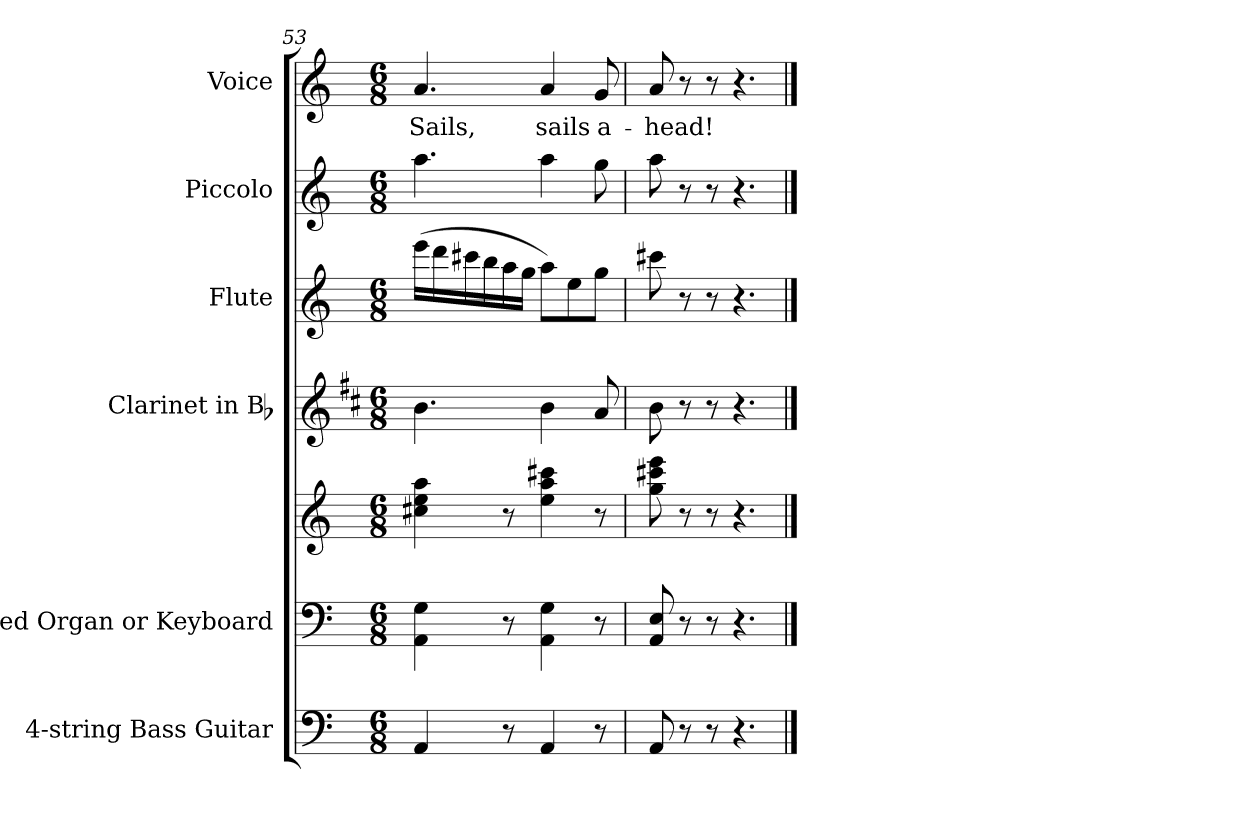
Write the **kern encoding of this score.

**kern	**kern	**kern	**kern	**kern	**kern	**kern	**text
*part6	*part5	*part5	*part4	*part3	*part2	*part1	*part1
*staff7	*staff6	*staff5	*staff4	*staff3	*staff2	*staff1	*staff1
*I"4-string Bass Guitar	*I"Reed Organ or Keyboard	*	*I"Clarinet in Bb	*I"Flute	*I"Piccolo	*I"Voice	*
*I'Bass	*I'R. Organ	*	*I'Cl.	*I'Fl.	*I'Picc.	*I'Voice	*
*clefF4	*clefF4	*clefG2	*clefG2	*clefG2	*clefG2	*clefG2	*
*ITrd7c12	*	*	*ITrd1c2	*	*ITrd-7c-12	*	*
*k[]	*k[]	*k[]	*k[]	*k[]	*k[]	*k[]	*
*C:	*C:	*C:	*C:	*C:	*C:	*C:	*
*M6/8	*M6/8	*M6/8	*M6/8	*M6/8	*M6/8	*M6/8	*
=53	=53	=53	=53	=53	=53	=53	=53
!	!	!	!	!	!	!	!LO:LY:b:color=#000000
4AAAi/	4AAi\ 4Gi	4cc#Xi\ 4eei 4aai	4.ai\	(16eeei\LL	4.aaai\	4.ai/	Sails,
.	.	.	.	16dddi\	.	.	.
.	.	.	.	16ccc#Xi\	.	.	.
.	.	.	.	16bbi\	.	.	.
8r	8r	8r	.	16aai\	.	.	.
.	.	.	.	16ggi\JJ	.	.	.
!	!	!	!	!	!	!	!LO:LY:b:color=#000000
4AAAi/	4AAi\ 4Gi	4eei\ 4aai 4ccc#Xi	4ai\	8aai\L)	4aaai\	4ai/	sails
.	.	.	.	8eei\	.	.	.
!	!	!	!	!	!	!	!LO:LY:b:color=#000000
8r	8r	8r	8gi/	8ggi\J	8gggi\	8gi/	a-
=54	=54	=54	=54	=54	=54	=54	=54
!	!	!	!	!	!	!	!LO:LY:b:color=#000000
8AAAi/	8AAi/ 8Ei	8ggi\ 8ccc#Xi 8eeei	8ai\	8ccc#Xi\	8aaai\	8ai/	-head!
8r	8r	8r	8r	8r	8r	8r	.
8r	8r	8r	8r	8r	8r	8r	.
4.r	4.r	4.r	4.r	4.r	4.r	4.r	.
==	==	==	==	==	==	==	==
*-	*-	*-	*-	*-	*-	*-	*-
